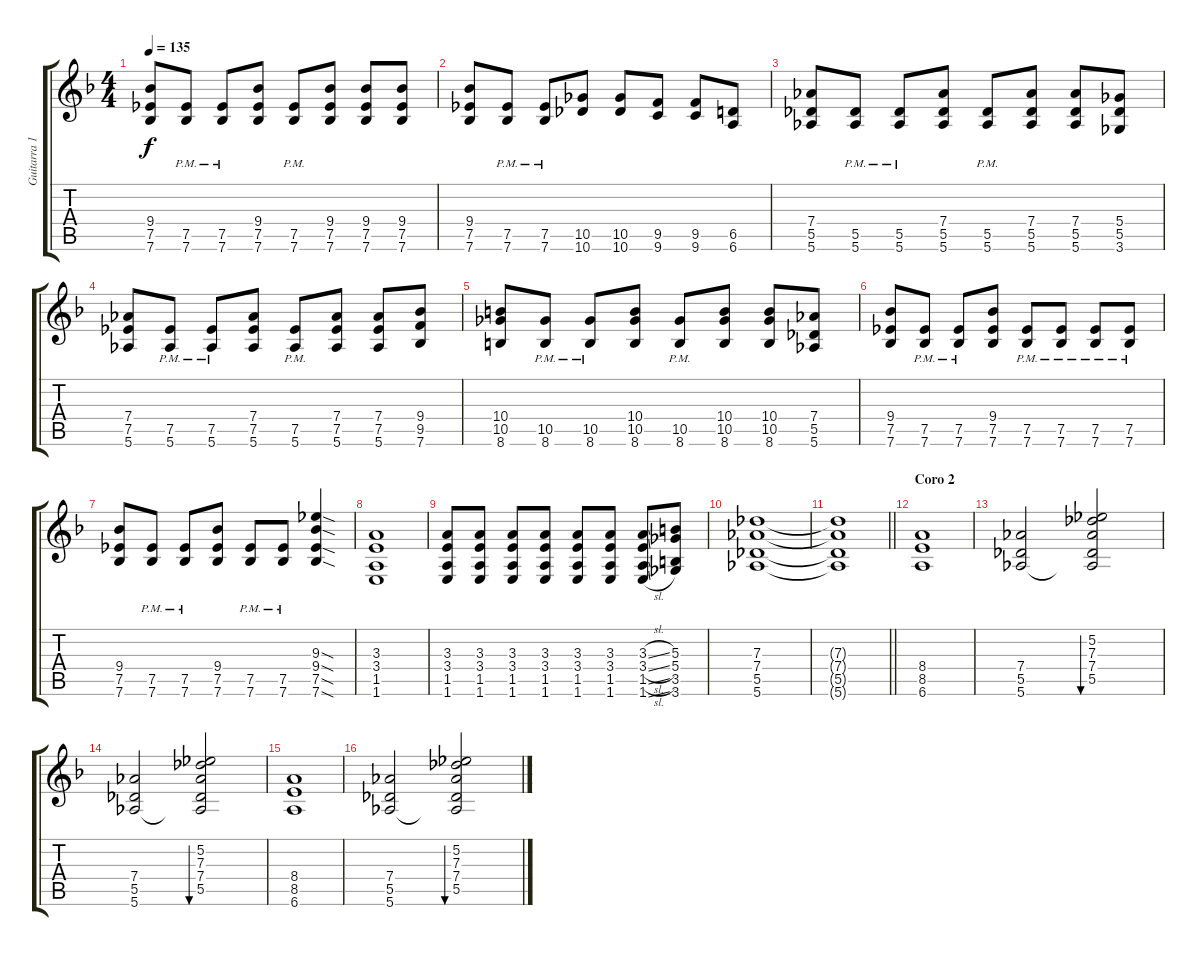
\track ("Guitarra 1" "Guitarra 1") {instrument electricguitarjazz}
\staff {score tabs}
\tuning (Eb4 Bb3 Gb3 Db3 Ab2 Eb2) {hide}
\ts (4 4)
\tempo 135
\clef g2
\ks dminor
(9.4 7.5 7.6).8{dy f} (7.5{pm} 7.6{pm}).8 (7.5{pm} 7.6{pm}).8 (9.4 7.5 7.6).8 (7.5{pm} 7.6{pm}).8 (9.4 7.5 7.6).8 (9.4 7.5 7.6).8 (9.4 7.5 7.6).8 |
(9.4 7.5 7.6).8 (7.5{pm} 7.6{pm}).8 (7.5{pm} 7.6{pm}).8 (10.5 10.6).8 (10.5 10.6).8 (9.5 9.6).8 (9.5 9.6).8 (6.5 6.6).8 |
(7.4 5.5 5.6).8 (5.5{pm} 5.6{pm}).8 (5.5{pm} 5.6{pm}).8 (7.4 5.5 5.6).8 (5.5{pm} 5.6{pm}).8 (7.4 5.5 5.6).8 (7.4 5.5 5.6).8 (5.4 5.5 3.6).8 |
(7.4 7.5 5.6).8 (7.5{pm} 5.6{pm}).8 (7.5{pm} 5.6{pm}).8 (7.4 7.5 5.6).8 (7.5{pm} 5.6{pm}).8 (7.4 7.5 5.6).8 (7.4 7.5 5.6).8 (9.4 9.5 7.6).8 |
(10.4 10.5 8.6).8 (10.5{pm} 8.6{pm}).8 (10.5{pm} 8.6{pm}).8 (10.4 10.5 8.6).8 (10.5{pm} 8.6{pm}).8 (10.4 10.5 8.6).8 (10.4 10.5 8.6).8 (7.4 5.5 5.6).8 |
(9.4 7.5 7.6).8 (7.5{pm} 7.6{pm}).8 (7.5{pm} 7.6{pm}).8 (9.4 7.5 7.6).8 (7.5{pm} 7.6{pm}).8 (7.5{pm} 7.6{pm}).8 (7.5{pm} 7.6{pm}).8 (7.5{pm} 7.6{pm}).8 |
(9.4 7.5 7.6).8 (7.5{pm} 7.6{pm}).8 (7.5{pm} 7.6{pm}).8 (9.4 7.5 7.6).8 (7.5{pm} 7.6{pm}).8 (7.5{pm} 7.6{pm}).8 (9.3{sod} 9.4{sod} 7.5{sod} 7.6{sod}).4 |
(3.3 3.4 1.5 1.6).1 |
(3.3 3.4 1.5 1.6).8 (3.3 3.4 1.5 1.6).8 (3.3 3.4 1.5 1.6).8 (3.3 3.4 1.5 1.6).8 (3.3 3.4 1.5 1.6).8 (3.3 3.4 1.5 1.6).8 (3.3{sl} 3.4{sl} 1.5{sl} 1.6{sl}).8 (5.3 5.4 3.5 3.6).8 |
(7.3 7.4 5.5 5.6).1 |
\barLineRight lightlight
(7.3{t} 7.4{t} 5.5{t} 5.6{t}).1 |
\section ("" "Coro 2")
(8.4 8.5 6.6).1 |
(7.4 5.5 5.6).2 (5.2 7.3 7.4 5.5 5.6{t}).2{bu 60} |
(7.4 5.5 5.6).2 (5.2 7.3 7.4 5.5 5.6{t}).2{bu 60} |
(8.4 8.5 6.6).1 |
(7.4 5.5 5.6).2 (5.2 7.3 7.4 5.5 5.6{t}).2{bu 60}
